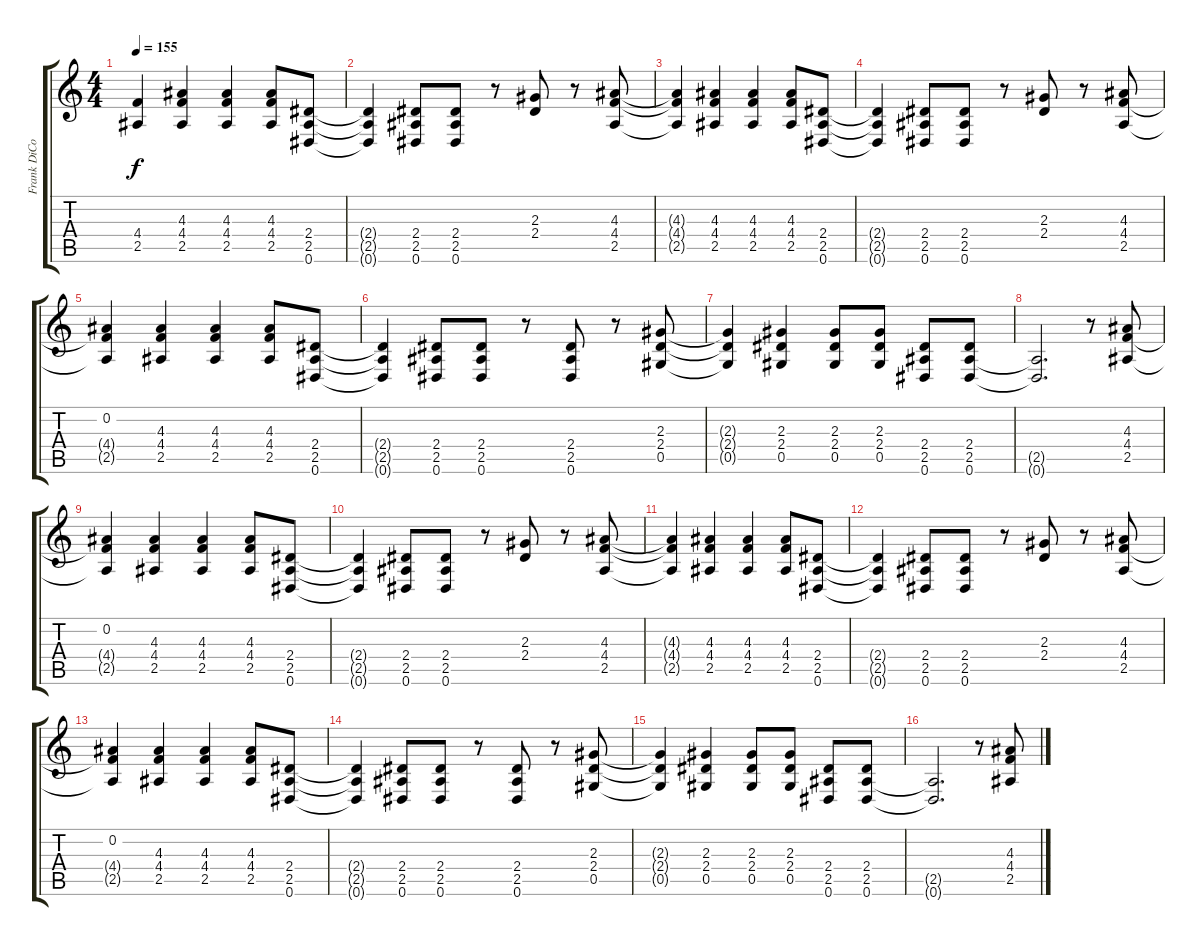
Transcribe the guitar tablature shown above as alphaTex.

\track ("Frank DiCostanzo - Rhythm" "Frank DiCo") {instrument overdrivenguitar}
\staff {score tabs}
\tuning (Eb4 Bb3 Gb3 Db3 Ab2 Eb2) {hide}
\ts (4 4)
\tempo 155
\clef g2
\ks c
(4.4{t} 2.5{t}).4{dy f} (4.3 4.4 2.5).4 (4.3 4.4 2.5).4 (4.3 4.4 2.5).8 (2.4 2.5 0.6).8 |
(2.4{t} 2.5{t} 0.6{t}).4 (2.4 2.5 0.6).8 (2.4 2.5 0.6).8 r.8 (2.3 2.4).8 r.8 (4.3 4.4 2.5).8 |
(4.3{t} 4.4{t} 2.5{t}).4 (4.3 4.4 2.5).4 (4.3 4.4 2.5).4 (4.3 4.4 2.5).8 (2.4 2.5 0.6).8 |
(2.4{t} 2.5{t} 0.6{t}).4 (2.4 2.5 0.6).8 (2.4 2.5 0.6).8 r.8 (2.3 2.4).8 r.8 (4.3 4.4 2.5).8 |
(0.2 4.4{t} 2.5{t}).4 (4.3 4.4 2.5).4 (4.3 4.4 2.5).4 (4.3 4.4 2.5).8 (2.4 2.5 0.6).8 |
(2.4{t} 2.5{t} 0.6{t}).4 (2.4 2.5 0.6).8 (2.4 2.5 0.6).8 r.8 (2.4 2.5 0.6).8 r.8 (2.3 2.4 0.5).8 |
(2.3{t} 2.4{t} 0.5{t}).4 (2.3 2.4 0.5).4 (2.3 2.4 0.5).8 (2.3 2.4 0.5).8 (2.4 2.5 0.6).8 (2.4 2.5 0.6).8 |
(2.5{t} 0.6{t}).2{d} r.8 (4.3 4.4 2.5).8 |
(0.2 4.4{t} 2.5{t}).4 (4.3 4.4 2.5).4 (4.3 4.4 2.5).4 (4.3 4.4 2.5).8 (2.4 2.5 0.6).8 |
(2.4{t} 2.5{t} 0.6{t}).4 (2.4 2.5 0.6).8 (2.4 2.5 0.6).8 r.8 (2.3 2.4).8 r.8 (4.3 4.4 2.5).8 |
(4.3{t} 4.4{t} 2.5{t}).4 (4.3 4.4 2.5).4 (4.3 4.4 2.5).4 (4.3 4.4 2.5).8 (2.4 2.5 0.6).8 |
(2.4{t} 2.5{t} 0.6{t}).4 (2.4 2.5 0.6).8 (2.4 2.5 0.6).8 r.8 (2.3 2.4).8 r.8 (4.3 4.4 2.5).8 |
(0.2 4.4{t} 2.5{t}).4 (4.3 4.4 2.5).4 (4.3 4.4 2.5).4 (4.3 4.4 2.5).8 (2.4 2.5 0.6).8 |
(2.4{t} 2.5{t} 0.6{t}).4 (2.4 2.5 0.6).8 (2.4 2.5 0.6).8 r.8 (2.4 2.5 0.6).8 r.8 (2.3 2.4 0.5).8 |
(2.3{t} 2.4{t} 0.5{t}).4 (2.3 2.4 0.5).4 (2.3 2.4 0.5).8 (2.3 2.4 0.5).8 (2.4 2.5 0.6).8 (2.4 2.5 0.6).8 |
(2.5{t} 0.6{t}).2{d} r.8 (4.3 4.4 2.5).8
